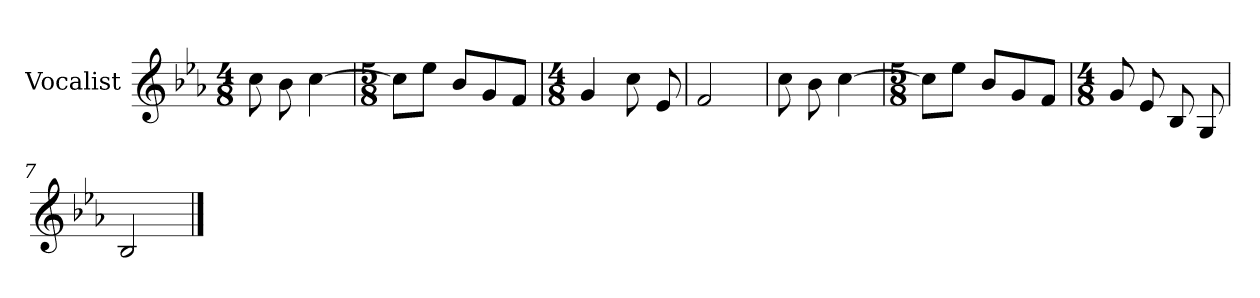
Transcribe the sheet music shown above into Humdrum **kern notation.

**kern
*part1
*staff1
*I"Vocalist
*k[b-e-a-]
*E-:
*M4/8
=
8cc
8b-
[4cc
=1
*M5/8
8ccL]
8ee-J
8b-L
8g
8fJ
=2
*M4/8
4g
8cc
8e-
=3
2f
=4
8cc
8b-
[4cc
=5
*M5/8
8ccL]
8ee-J
8b-L
8g
8fJ
=6
*M4/8
8g
8e-
8B-
8G
=7
2B-
==
*-
